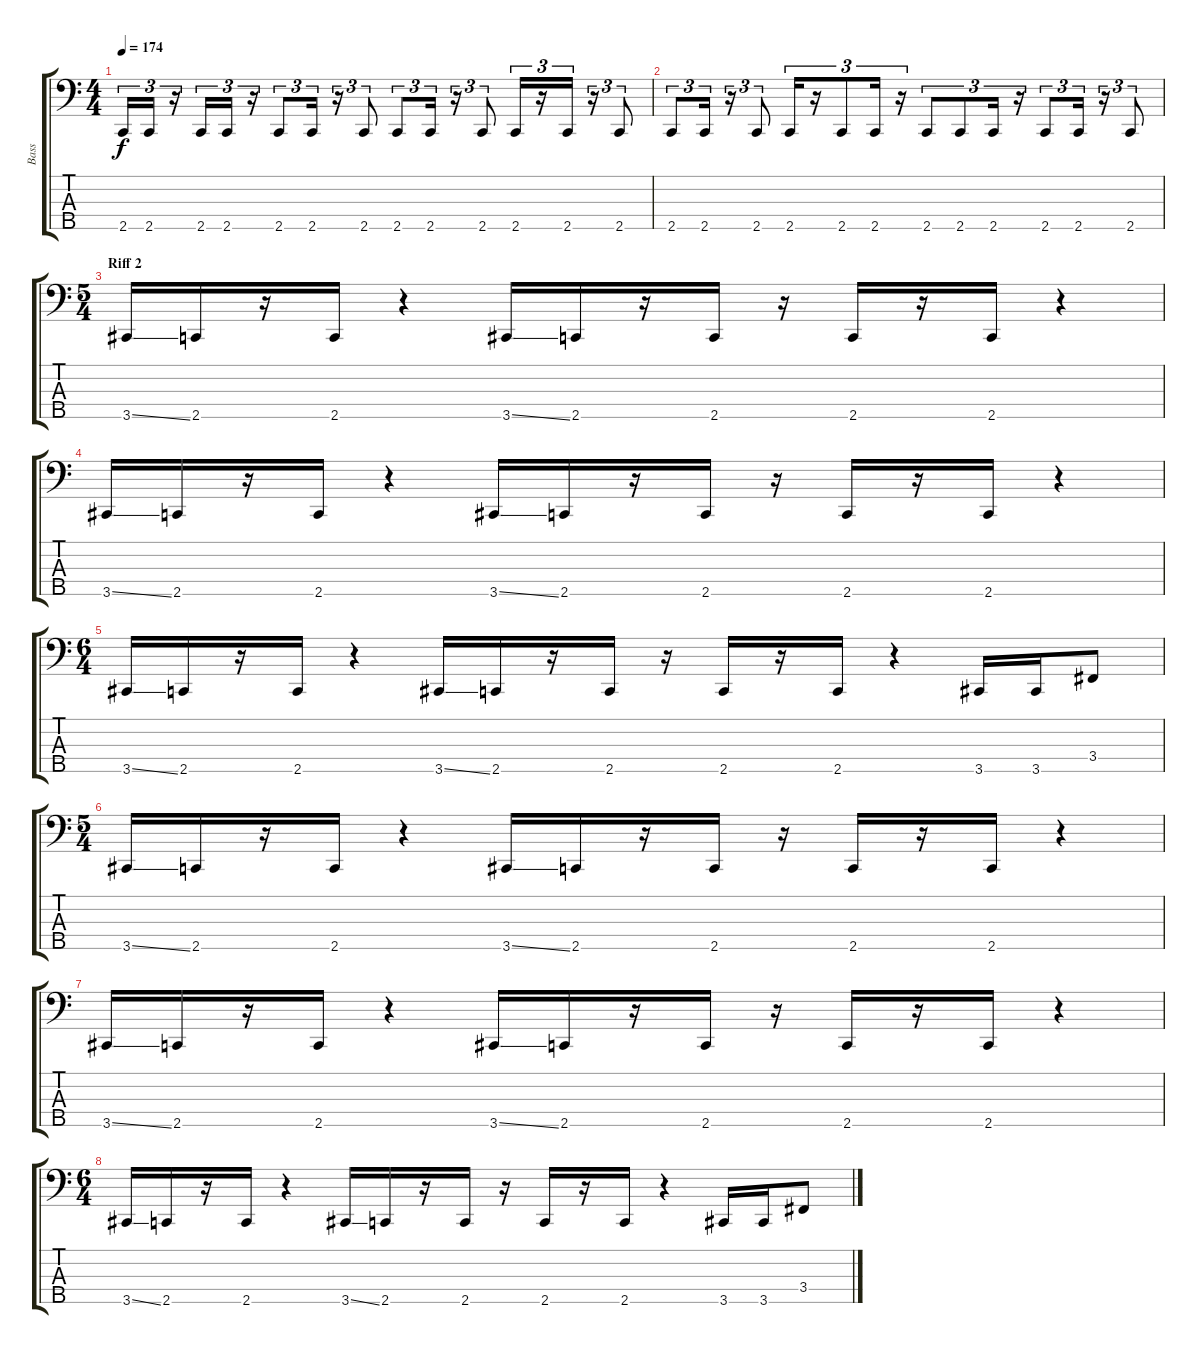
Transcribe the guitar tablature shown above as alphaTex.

\track ("Bass" "Bass") {instrument electricbassfinger}
\staff {score tabs}
\tuning (Gb2 Db2 Ab1 Eb1 Bb0) {hide}
\ts (4 4)
\tempo 174
\clef f4
\ks c
2.5.16{tu (3 2) dy f} 2.5.16{tu (3 2)} r.16{tu (3 2)} 2.5.16{tu (3 2)} 2.5.16{tu (3 2)} r.16{tu (3 2)} 2.5.8{tu (3 2)} 2.5.16{tu (3 2)} r.16{tu (3 2)} 2.5.8{tu (3 2)} 2.5.8{tu (3 2)} 2.5.16{tu (3 2)} r.16{tu (3 2)} 2.5.8{tu (3 2)} 2.5.16{tu (3 2)} r.16{tu (3 2)} 2.5.16{tu (3 2)} r.16{tu (3 2)} 2.5.8{tu (3 2)} |
2.5.8{tu (3 2)} 2.5.16{tu (3 2)} r.16{tu (3 2)} 2.5.8{tu (3 2)} 2.5.16{tu (3 2)} r.16{tu (3 2)} 2.5.8{tu (3 2)} 2.5.16{tu (3 2)} r.16{tu (3 2)} 2.5.8{tu (3 2)} 2.5.8{tu (3 2)} 2.5.16{tu (3 2)} r.16{tu (3 2)} 2.5.8{tu (3 2)} 2.5.16{tu (3 2)} r.16{tu (3 2)} 2.5.8{tu (3 2)} |
\ts (5 4)
\section ("" "Riff 2")
3.5{ss}.16 2.5.16 r.16 2.5.16 r.4 3.5{ss}.16 2.5.16 r.16 2.5.16 r.16 2.5.16 r.16 2.5.16 r.4 |
3.5{ss}.16 2.5.16 r.16 2.5.16 r.4 3.5{ss}.16 2.5.16 r.16 2.5.16 r.16 2.5.16 r.16 2.5.16 r.4 |
\ts (6 4)
3.5{ss}.16 2.5.16 r.16 2.5.16 r.4 3.5{ss}.16 2.5.16 r.16 2.5.16 r.16 2.5.16 r.16 2.5.16 r.4 3.5.16 3.5.16 3.4.8 |
\ts (5 4)
3.5{ss}.16 2.5.16 r.16 2.5.16 r.4 3.5{ss}.16 2.5.16 r.16 2.5.16 r.16 2.5.16 r.16 2.5.16 r.4 |
3.5{ss}.16 2.5.16 r.16 2.5.16 r.4 3.5{ss}.16 2.5.16 r.16 2.5.16 r.16 2.5.16 r.16 2.5.16 r.4 |
\ts (6 4)
3.5{ss}.16 2.5.16 r.16 2.5.16 r.4 3.5{ss}.16 2.5.16 r.16 2.5.16 r.16 2.5.16 r.16 2.5.16 r.4 3.5.16 3.5.16 3.4.8
